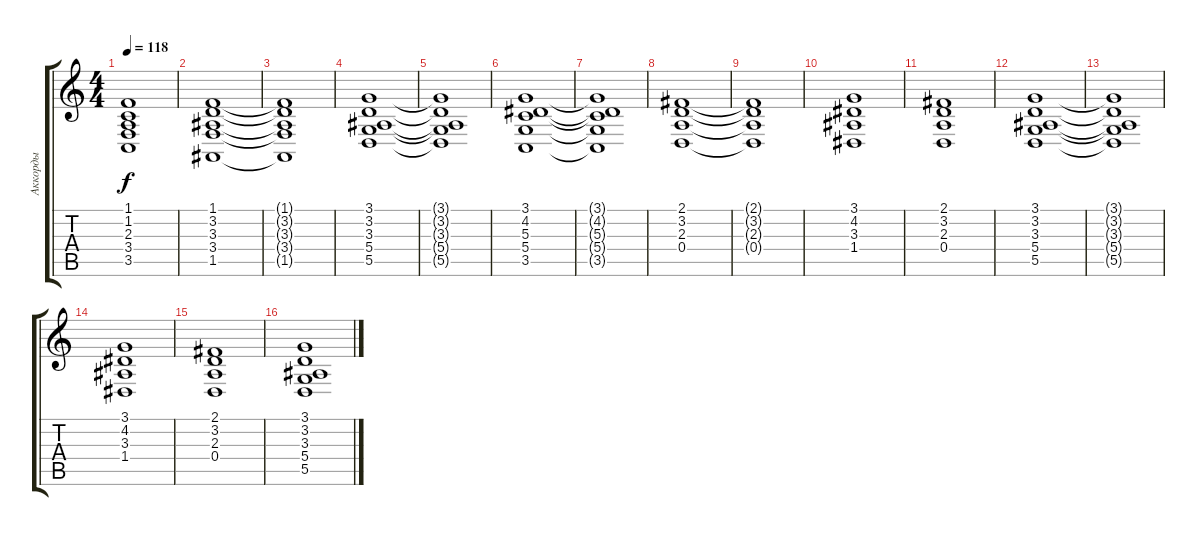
\track ("Аккорды" "Аккорды") {instrument stringensemble1}
\staff {score tabs}
\tuning (E4 B3 G3 D3 A2 E2) {hide}
\ts (4 4)
\tempo 118
\clef g2
\ks c
(1.1{t} 1.2{t} 2.3{t} 3.4{t} 3.5{t}).1{dy f} |
(1.1 3.2 3.3 3.4 1.5).1 |
(1.1{t} 3.2{t} 3.3{t} 3.4{t} 1.5{t}).1 |
(3.1 3.2 3.3 5.4 5.5).1 |
(3.1{t} 3.2{t} 3.3{t} 5.4{t} 5.5{t}).1 |
(3.1 4.2 5.3 5.4 3.5).1 |
(3.1{t} 4.2{t} 5.3{t} 5.4{t} 3.5{t}).1 |
(2.1 3.2 2.3 0.4).1 |
(2.1{t} 3.2{t} 2.3{t} 0.4{t}).1 |
(3.1 4.2 3.3 1.4).1 |
(2.1 3.2 2.3 0.4).1 |
(3.1 3.2 3.3 5.4 5.5).1 |
(3.1{t} 3.2{t} 3.3{t} 5.4{t} 5.5{t}).1 |
(3.1 4.2 3.3 1.4).1 |
(2.1 3.2 2.3 0.4).1 |
(3.1 3.2 3.3 5.4 5.5).1
